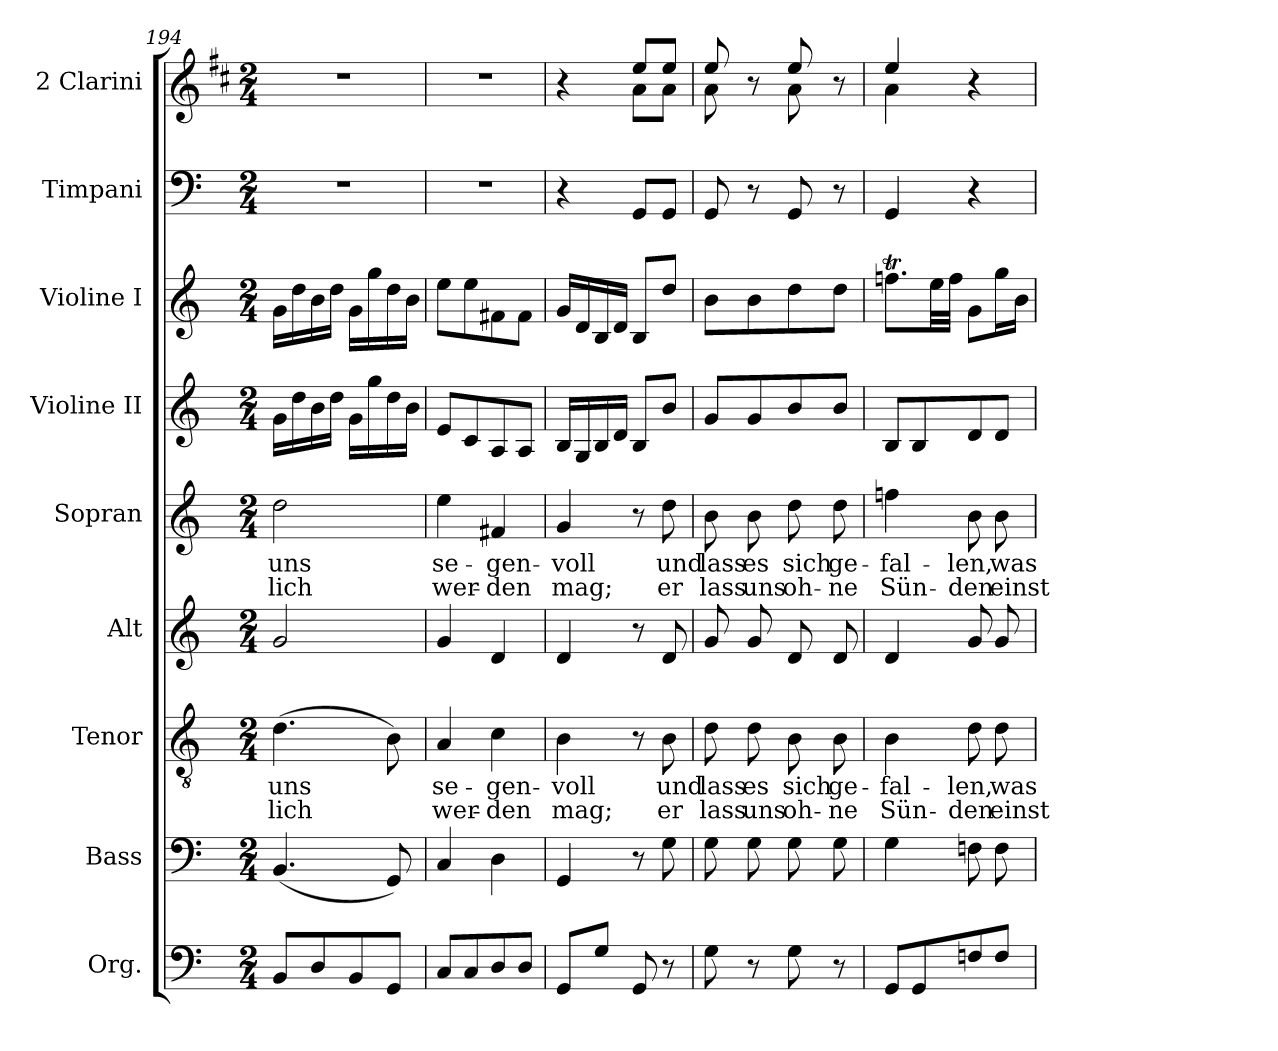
**kern	**kern	**kern	**text	**text	**kern	**kern	**text	**text	**kern	**kern	**kern	**kern
*part9	*part8	*part7	*part7	*part7	*part6	*part5	*part5	*part5	*part4	*part3	*part2	*part1
*staff9	*staff8	*staff7	*staff7	*staff7	*staff6	*staff5	*staff5	*staff5	*staff4	*staff3	*staff2	*staff1
*I"Org.	*I"Bass	*I"Tenor	*	*	*I"Alt	*I"Sopran	*	*	*I"Violine II	*I"Violine I	*I"Timpani	*I"2 Clarini
*	*	*	*	*	*	*	*	*	*	*	*I'Timp	*
*clefF4	*clefF4	*clefGv2	*	*	*clefG2	*clefG2	*	*	*clefG2	*clefG2	*clefF4	*clefG2
*ITrd7c12	*	*	*	*	*	*	*	*	*	*	*	*ITrd1c2
*k[]	*k[]	*k[]	*	*	*k[]	*k[]	*	*	*k[]	*k[]	*k[]	*k[]
*M2/4	*M2/4	*M2/4	*	*	*M2/4	*M2/4	*	*	*M2/4	*M2/4	*M2/4	*M2/4
=194	=194	=194	=194	=194	=194	=194	=194	=194	=194	=194	=194	=194
8BBB/L	(4.BB/	(>4.d\	uns	-lich	2g/	2dd\	uns	-lich	16g\LL	16g\LL	2r	2r
.	.	.	.	.	.	.	.	.	16dd\	16dd\	.	.
8DD/	.	.	.	.	.	.	.	.	16b\	16b\	.	.
.	.	.	.	.	.	.	.	.	16dd\JJ	16dd\JJ	.	.
8BBB/	.	.	.	.	.	.	.	.	16g\LL	16g\LL	.	.
.	.	.	.	.	.	.	.	.	16gg\	16gg\	.	.
8GGG/J	8GG/)	8B\)	.	.	.	.	.	.	16dd\	16dd\	.	.
.	.	.	.	.	.	.	.	.	16b\JJ	16b\JJ	.	.
!!LO:PB:g=z
=195	=195	=195	=195	=195	=195	=195	=195	=195	=195	=195	=195	=195
8CC/L	4C/	4A/	se-	wer-	4g/	4ee\	se-	wer-	8e/L	8ee\L	2r	2r
8CC/	.	.	.	.	.	.	.	.	8c/	8ee\	.	.
8DD/	4D\	4c\	-gen-	-den	4d/	4f#X/	-gen-	-den	8A/	8f#X\	.	.
8DD/J	.	.	.	.	.	.	.	.	8A/J	8f#\J	.	.
=196	=196	=196	=196	=196	=196	=196	=196	=196	=196	=196	=196	=196
*	*	*	*	*	*	*	*	*	*	*	*	*^
8GGG/L	4GG/	4B\	-voll	mag;	4d/	4g/	-voll	mag;	16B/LL	16g/LL	4r	4r	4ryy
.	.	.	.	.	.	.	.	.	16G/	16d/	.	.	.
8GG/J	.	.	.	.	.	.	.	.	16B/	16B/	.	.	.
.	.	.	.	.	.	.	.	.	16d/JJ	16d/JJ	.	.	.
8GGG/	8r	8r	.	.	8r	8r	.	.	8B/L	8B/L	8GG/L	8dd/L	8g\L
8r	8G\	8B\	und	er	8d/	8dd\	und	er	8b/J	8dd/J	8GG/J	8dd/J	8g\J
=197	=197	=197	=197	=197	=197	=197	=197	=197	=197	=197	=197	=197	=197
8GG\	8G\	8d\	lass	lass	8g/	8b\	lass	lass	8g/L	8b\L	8GG/	8dd/	8g\
8r	8G\	8d\	es	uns	8g/	8b\	es	uns	8g/	8b\	8r	8r	8ryy
8GG\	8G\	8B\	sich	oh-	8d/	8dd\	sich	oh-	8b/	8dd\	8GG/	8dd/	8g\
8r	8G\	8B\	ge-	-ne	8d/	8dd\	ge-	-ne	8b/J	8dd\J	8r	8r	8ryy
=198	=198	=198	=198	=198	=198	=198	=198	=198	=198	=198	=198	=198	=198
8GGG/L	4G\	4B\	-fal-	Sün-	4d/	4ffn\	-fal-	Sün-	8B/L	8.ffnT\L	4GG/	4dd/	4g\
8GGG/	.	.	.	.	.	.	.	.	8B/	.	.	.	.
.	.	.	.	.	.	.	.	.	.	32ee\LL	.	.	.
.	.	.	.	.	.	.	.	.	.	32ff\JJJ	.	.	.
8FFn/	8Fn\	8d\	-len,	-den	8g/	8b\	-len,	-den	8d/	8g\L	4r	4r	4ryy
8FF/J	8F\	8d\	was	einst	8g/	8b\	was	einst	8d/J	16gg\L	.	.	.
.	.	.	.	.	.	.	.	.	.	16b\JJ	.	.	.
*	*	*	*	*	*	*	*	*	*	*	*	*v	*v
=	=	=	=	=	=	=	=	=	=	=	=	=
*-	*-	*-	*-	*-	*-	*-	*-	*-	*-	*-	*-	*-
